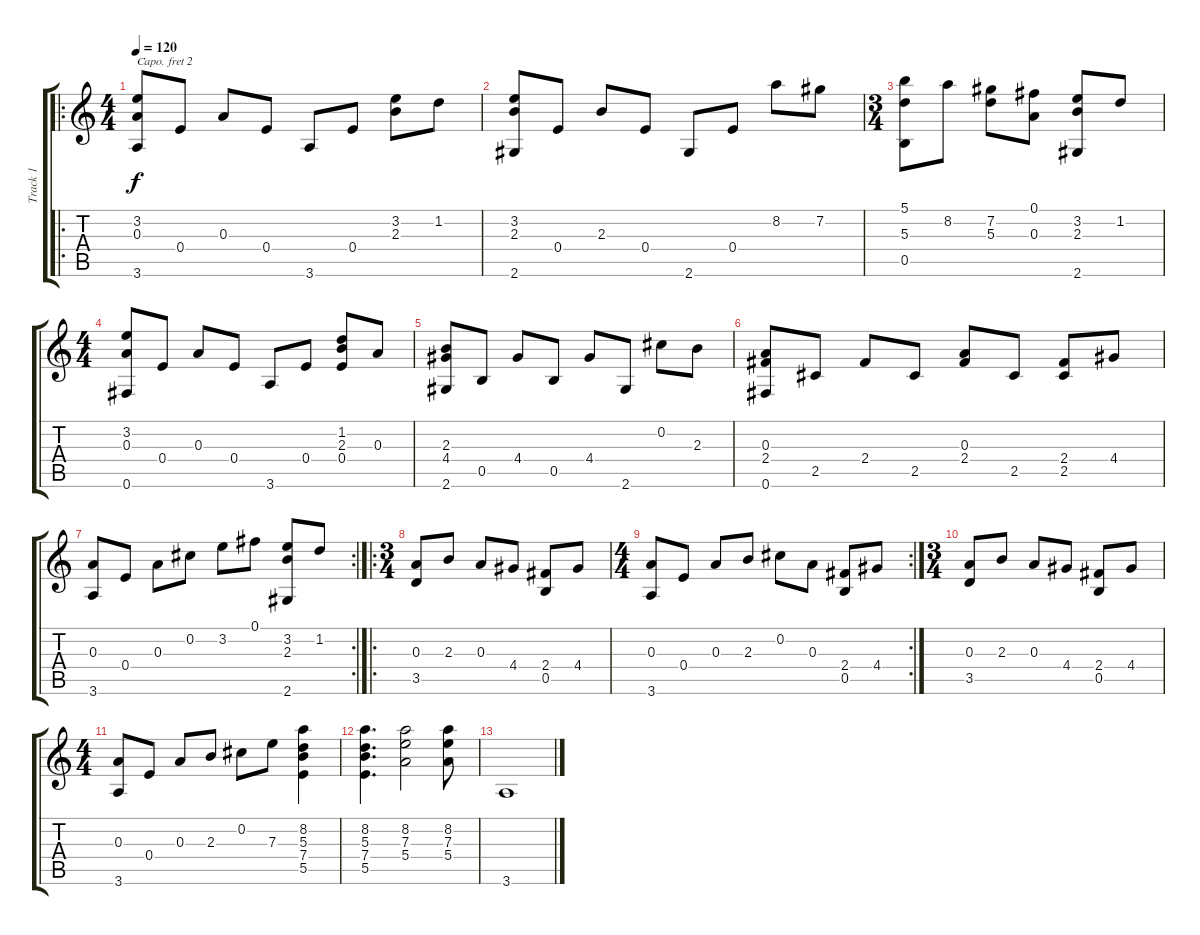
\track ("Track 1" "Track 1") {instrument acousticguitarsteel}
\staff {score tabs}
\capo 2
\tuning (E4 B3 G3 D3 A2 E2) {hide}
\ro
\ts (4 4)
\tempo 120
\clef g2
\ks c
(3.2 0.3 3.6).8{dy f} 0.4.8 0.3.8 0.4.8 3.6.8 0.4.8 (3.2 2.3).8 1.2.8 |
(3.2 2.3 2.6).8 0.4.8 2.3.8 0.4.8 2.6.8 0.4.8 8.2.8 7.2.8 |
\ts (3 4)
(5.1 5.3 0.5).8 8.2.8 (7.2 5.3).8 (0.1 0.3).8 (3.2 2.3 2.6).8 1.2.8 |
\ts (4 4)
(3.2 0.3 0.6).8 0.4.8 0.3.8 0.4.8 3.6.8 0.4.8 (1.2 2.3 0.4).8 0.3.8 |
(2.3 4.4 2.6).8 0.5.8 4.4.8 0.5.8 4.4.8 2.6.8 0.2.8 2.3.8 |
(0.3 2.4 0.6).8 2.5.8 2.4.8 2.5.8 (0.3 2.4).8 2.5.8 (2.4 2.5).8 4.4.8 |
\rc 2
(0.3 3.6).8 0.4.8 0.3.8 0.2.8 3.2.8 0.1.8 (3.2 2.3 2.6).8 1.2.8 |
\ro
\ts (3 4)
(0.3 3.5).8 2.3.8 0.3.8 4.4.8 (2.4 0.5).8 4.4.8 |
\rc 2
\ts (4 4)
(0.3 3.6).8 0.4.8 0.3.8 2.3.8 0.2.8 0.3.8 (2.4 0.5).8 4.4.8 |
\ts (3 4)
(0.3 3.5).8 2.3.8 0.3.8 4.4.8 (2.4 0.5).8 4.4.8 |
\ts (4 4)
(0.3 3.6).8 0.4.8 0.3.8 2.3.8 0.2.8 7.3.8 (8.2 5.3 7.4 5.5).4 |
(8.2 5.3 7.4 5.5).4{d} (8.2 7.3 5.4).2 (8.2 7.3 5.4).8 |
3.6.1
